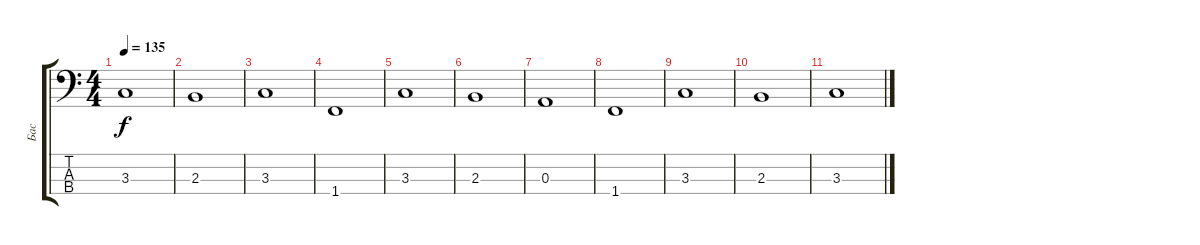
\track ("Бас" "Бас") {instrument electricbassfinger}
\staff {score tabs}
\tuning (G2 D2 A1 E1) {hide}
\ts (4 4)
\tempo 135
\clef f4
\ks c
3.3.1{dy f} |
2.3.1 |
3.3.1 |
1.4.1 |
3.3.1 |
2.3.1 |
0.3.1 |
1.4.1 |
3.3.1 |
2.3.1 |
3.3.1
